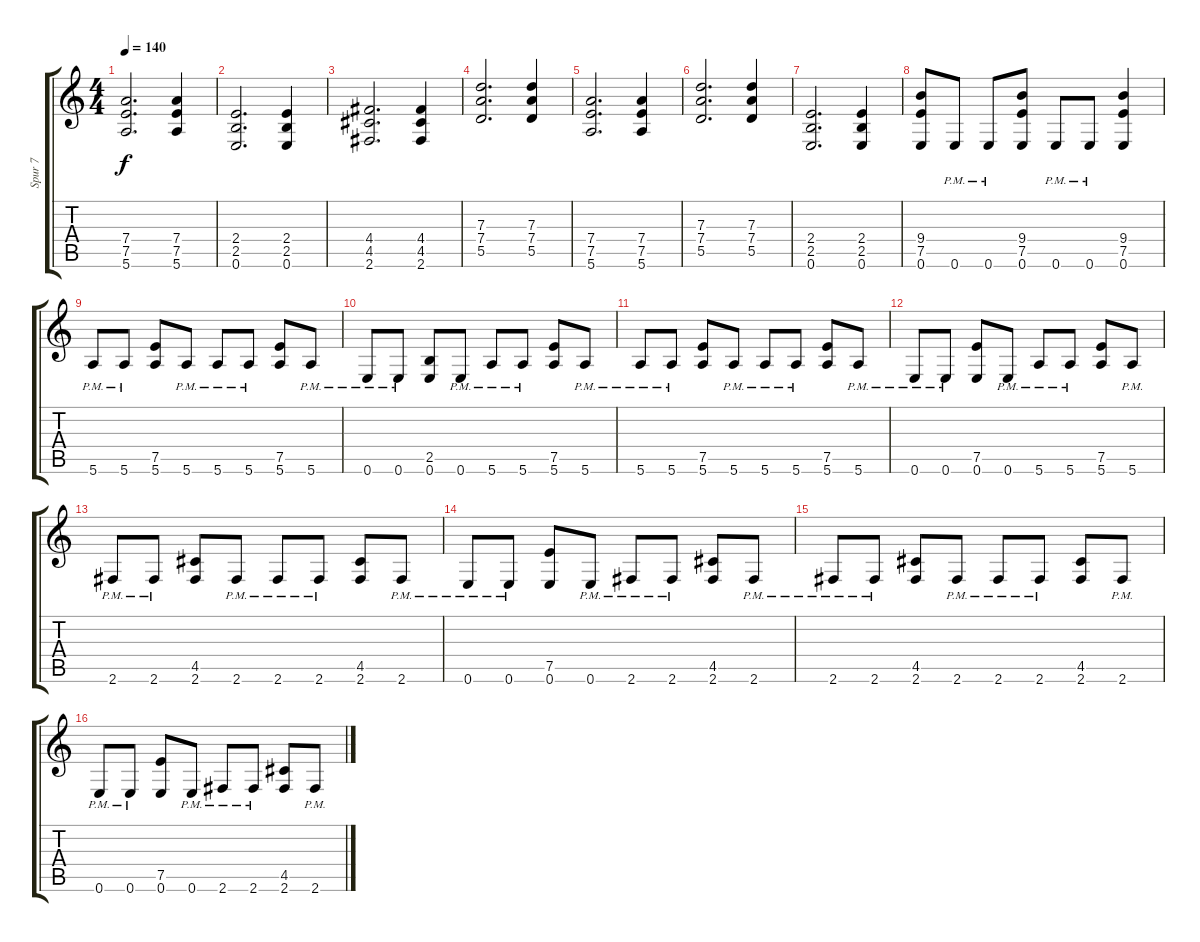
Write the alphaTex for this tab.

\track ("Spur 7" "Spur 7") {instrument overdrivenguitar}
\staff {score tabs}
\tuning (E4 B3 G3 D3 A2 E2) {hide}
\ts (4 4)
\tempo 140
\clef g2
\ks c
(7.4 7.5 5.6).2{d dy f} (7.4 7.5 5.6).4 |
(2.4 2.5 0.6).2{d} (2.4 2.5 0.6).4 |
(4.4 4.5 2.6).2{d} (4.4 4.5 2.6).4 |
(7.3 7.4 5.5).2{d} (7.3 7.4 5.5).4 |
(7.4 7.5 5.6).2{d} (7.4 7.5 5.6).4 |
(7.3 7.4 5.5).2{d} (7.3 7.4 5.5).4 |
(2.4 2.5 0.6).2{d} (2.4 2.5 0.6).4 |
(9.4 7.5 0.6).8 0.6{pm}.8 0.6{pm}.8 (9.4 7.5 0.6).8 0.6{pm}.8 0.6{pm}.8 (9.4 7.5 0.6).4 |
5.6{pm}.8 5.6{pm}.8 (7.5 5.6).8 5.6{pm}.8 5.6{pm}.8 5.6{pm}.8 (7.5 5.6).8 5.6{pm}.8 |
0.6{pm}.8 0.6{pm}.8 (2.5 0.6).8 0.6{pm}.8 5.6{pm}.8 5.6{pm}.8 (7.5 5.6).8 5.6{pm}.8 |
5.6{pm}.8 5.6{pm}.8 (7.5 5.6).8 5.6{pm}.8 5.6{pm}.8 5.6{pm}.8 (7.5 5.6).8 5.6{pm}.8 |
0.6{pm}.8 0.6{pm}.8 (7.5 0.6).8 0.6{pm}.8 5.6{pm}.8 5.6{pm}.8 (7.5 5.6).8 5.6{pm}.8 |
2.6{pm}.8 2.6{pm}.8 (4.5 2.6).8 2.6{pm}.8 2.6{pm}.8 2.6{pm}.8 (4.5 2.6).8 2.6{pm}.8 |
0.6{pm}.8 0.6{pm}.8 (7.5 0.6).8 0.6{pm}.8 2.6{pm}.8 2.6{pm}.8 (4.5 2.6).8 2.6{pm}.8 |
2.6{pm}.8 2.6{pm}.8 (4.5 2.6).8 2.6{pm}.8 2.6{pm}.8 2.6{pm}.8 (4.5 2.6).8 2.6{pm}.8 |
0.6{pm}.8 0.6{pm}.8 (7.5 0.6).8 0.6{pm}.8 2.6{pm}.8 2.6{pm}.8 (4.5 2.6).8 2.6{pm}.8
